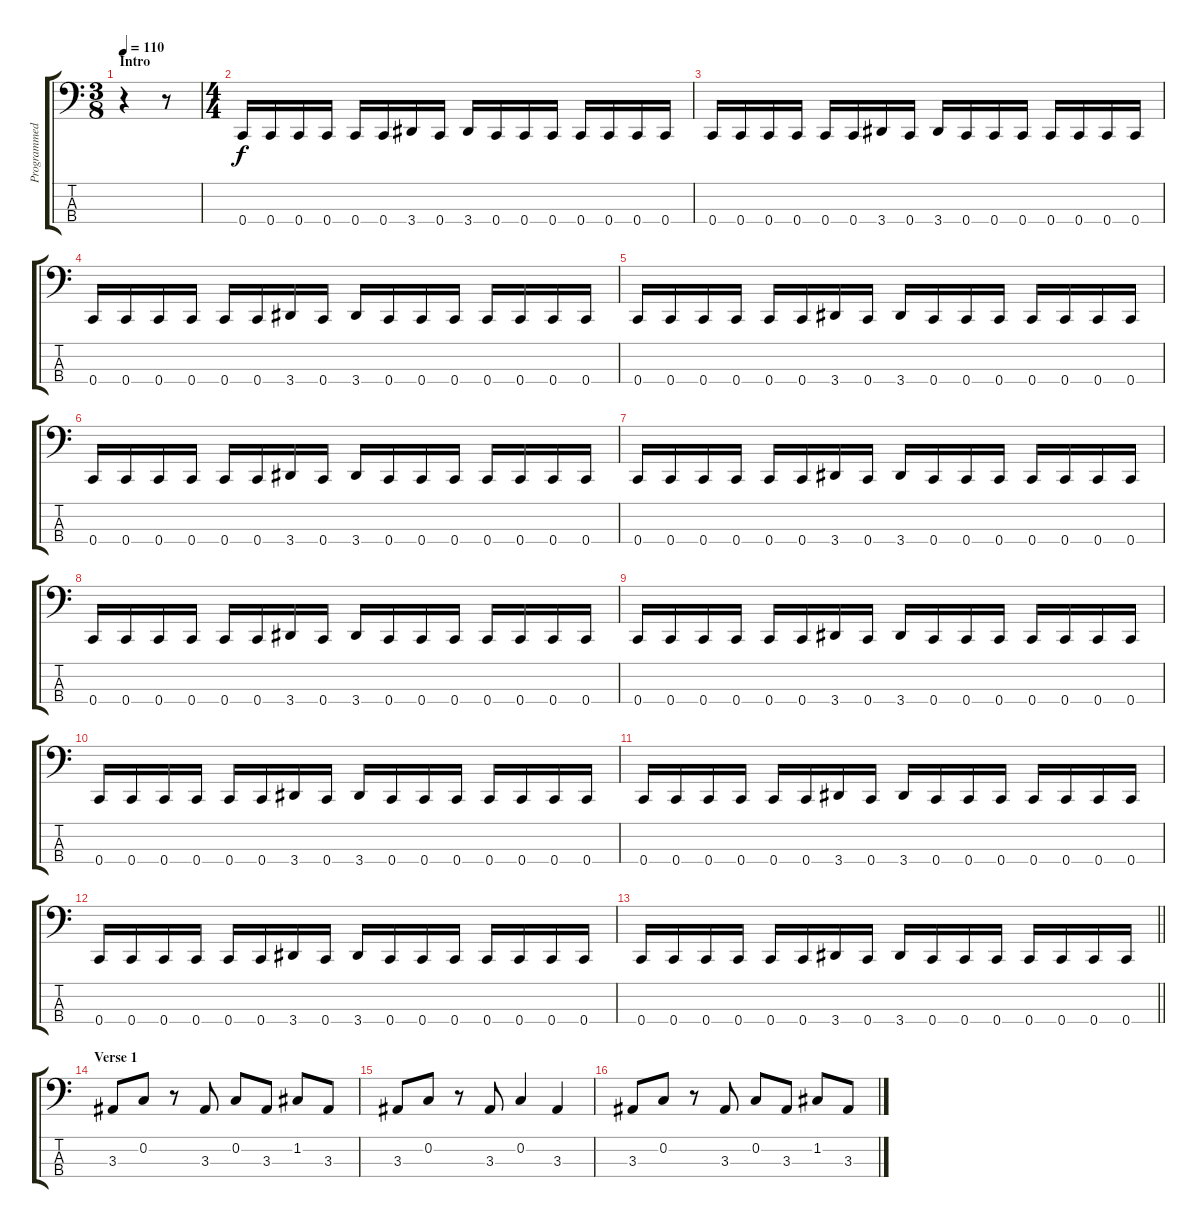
\track ("Programmed Bass" "Programmed") {instrument electricbassfinger}
\staff {score tabs}
\tuning (F2 C2 G1 C1) {hide}
\ts (3 8)
\section ("" "Intro")
\tempo 110
\clef f4
\ks c
r.4{dy f instrument electricbassfinger} r.8 |
\ts (4 4)
0.4.16 0.4.16 0.4.16 0.4.16 0.4.16 0.4.16 3.4.16 0.4.16 3.4.16 0.4.16 0.4.16 0.4.16 0.4.16 0.4.16 0.4.16 0.4.16 |
0.4.16 0.4.16 0.4.16 0.4.16 0.4.16 0.4.16 3.4.16 0.4.16 3.4.16 0.4.16 0.4.16 0.4.16 0.4.16 0.4.16 0.4.16 0.4.16 |
0.4.16 0.4.16 0.4.16 0.4.16 0.4.16 0.4.16 3.4.16 0.4.16 3.4.16 0.4.16 0.4.16 0.4.16 0.4.16 0.4.16 0.4.16 0.4.16 |
0.4.16 0.4.16 0.4.16 0.4.16 0.4.16 0.4.16 3.4.16 0.4.16 3.4.16 0.4.16 0.4.16 0.4.16 0.4.16 0.4.16 0.4.16 0.4.16 |
0.4.16 0.4.16 0.4.16 0.4.16 0.4.16 0.4.16 3.4.16 0.4.16 3.4.16 0.4.16 0.4.16 0.4.16 0.4.16 0.4.16 0.4.16 0.4.16 |
0.4.16 0.4.16 0.4.16 0.4.16 0.4.16 0.4.16 3.4.16 0.4.16 3.4.16 0.4.16 0.4.16 0.4.16 0.4.16 0.4.16 0.4.16 0.4.16 |
0.4.16 0.4.16 0.4.16 0.4.16 0.4.16 0.4.16 3.4.16 0.4.16 3.4.16 0.4.16 0.4.16 0.4.16 0.4.16 0.4.16 0.4.16 0.4.16 |
0.4.16 0.4.16 0.4.16 0.4.16 0.4.16 0.4.16 3.4.16 0.4.16 3.4.16 0.4.16 0.4.16 0.4.16 0.4.16 0.4.16 0.4.16 0.4.16 |
0.4.16 0.4.16 0.4.16 0.4.16 0.4.16 0.4.16 3.4.16 0.4.16 3.4.16 0.4.16 0.4.16 0.4.16 0.4.16 0.4.16 0.4.16 0.4.16 |
0.4.16 0.4.16 0.4.16 0.4.16 0.4.16 0.4.16 3.4.16 0.4.16 3.4.16 0.4.16 0.4.16 0.4.16 0.4.16 0.4.16 0.4.16 0.4.16 |
0.4.16 0.4.16 0.4.16 0.4.16 0.4.16 0.4.16 3.4.16 0.4.16 3.4.16 0.4.16 0.4.16 0.4.16 0.4.16 0.4.16 0.4.16 0.4.16 |
\barLineRight lightlight
0.4.16 0.4.16 0.4.16 0.4.16 0.4.16 0.4.16 3.4.16 0.4.16 3.4.16 0.4.16 0.4.16 0.4.16 0.4.16 0.4.16 0.4.16 0.4.16 |
\section ("" "Verse 1")
3.3.8{volume 9 instrument electricbasspick} 0.2.8 r.8 3.3.8 0.2.8 3.3.8 1.2.8 3.3.8 |
3.3.8 0.2.8 r.8 3.3.8 0.2.4 3.3.4 |
3.3.8 0.2.8 r.8 3.3.8 0.2.8 3.3.8 1.2.8 3.3.8
